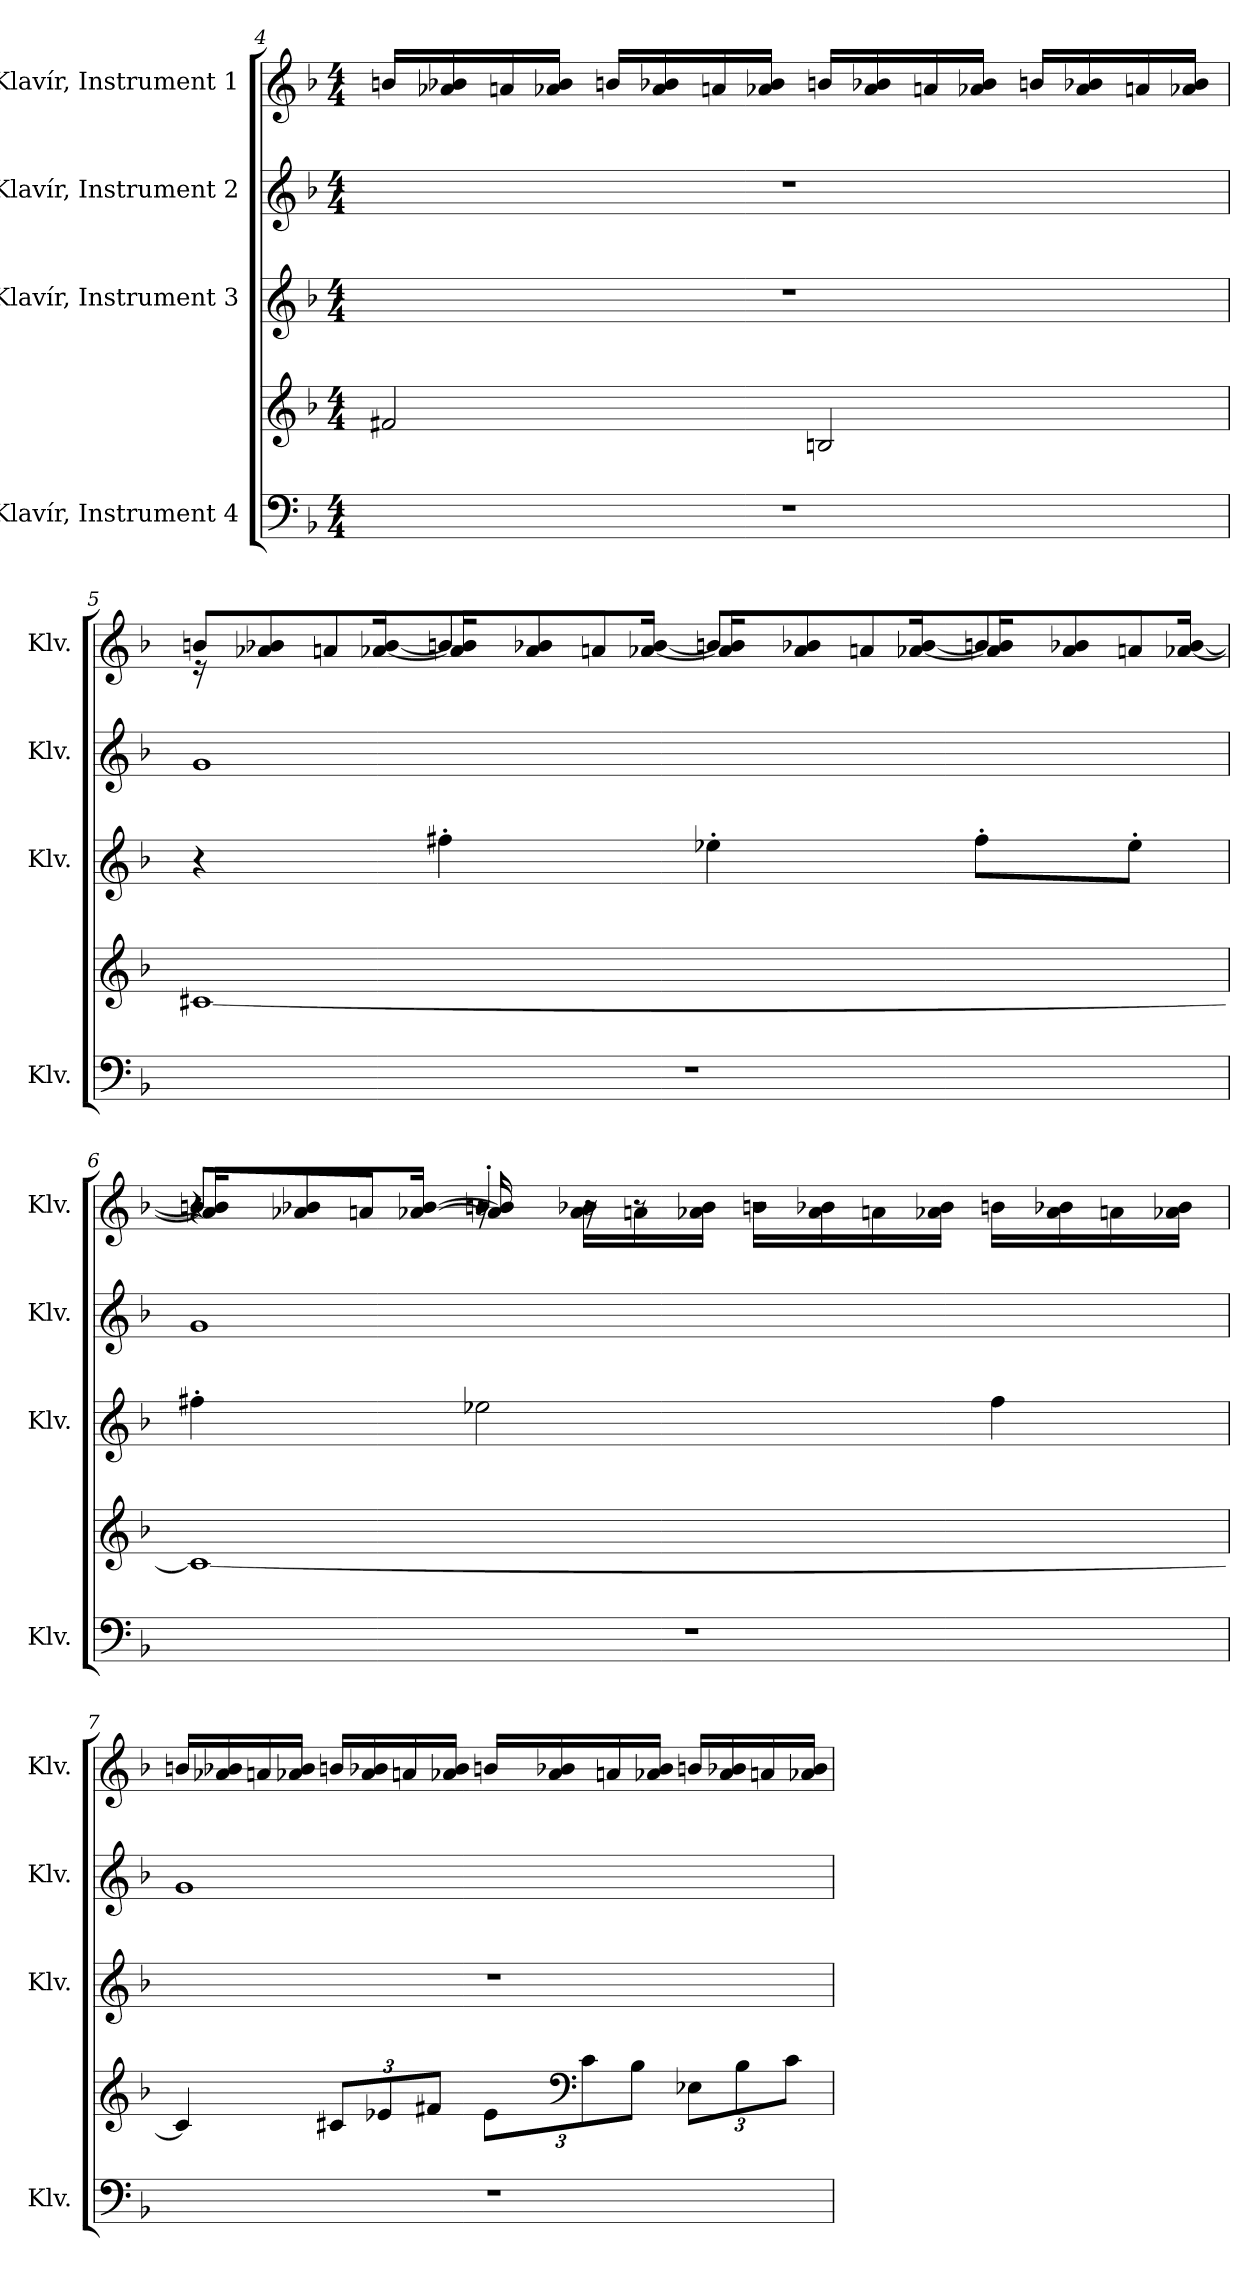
**kern	**kern	**kern	**kern	**kern
*part4	*part4	*part3	*part2	*part1
*staff5	*staff4	*staff3	*staff2	*staff1
*I"Klavír, Instrument  4	*	*I"Klavír, Instrument  3	*I"Klavír, Instrument  2	*I"Klavír, Instrument  1
*I'Klv.	*	*I'Klv.	*I'Klv.	*I'Klv.
!!LO:LB:g=z
*clefF4	*clefG2	*clefG2	*clefG2	*clefG2
*k[b-]	*k[b-]	*k[b-]	*k[b-]	*k[b-]
*M4/4	*M4/4	*M4/4	*M4/4	*M4/4
=4	=4	=4	=4	=4
1r	2f#X/	1r	1r	16bn/LL
.	.	.	.	16a-X/ 16b-X/
.	.	.	.	16an/
.	.	.	.	16a-X/ 16b-/JJ
.	.	.	.	16bn/LL
.	.	.	.	16a-/ 16b-X/
.	.	.	.	16an/
.	.	.	.	16a-X/ 16b-/JJ
.	2Bn/	.	.	16bn/LL
.	.	.	.	16a-/ 16b-X/
.	.	.	.	16an/
.	.	.	.	16a-X/ 16b-/JJ
.	.	.	.	16bn/LL
.	.	.	.	16a-/ 16b-X/
.	.	.	.	16an/
.	.	.	.	16a-X/ 16b-/JJ
!!LO:PB:g=z
=5	=5	=5	=5	=5
*	*	*	*	*^
1r	[1c#X	4r	1g	8bn/L	16r
.	.	.	.	.	8a-X/ 8b-X/L
.	.	.	.	8an/	.
.	.	.	.	.	[16a-X/ [16b-/Jk
.	.	4ff#X'\	.	8bn/	16a-/] 16b-/]KL
.	.	.	.	.	8a-/ 8b-X/
.	.	.	.	8an/J	.
.	.	.	.	.	[16a-X/ [16b-/Jk
.	.	4ee-X'\	.	8bn/L	16a-/] 16b-/]KL
.	.	.	.	.	8a-/ 8b-X/
.	.	.	.	8an/	.
.	.	.	.	.	[16a-X/ [16b-/Jk
.	.	8ff#'\L	.	8bn/	16a-/] 16b-/]KL
.	.	.	.	.	8a-/ 8b-X/
.	.	8ee-'\J	.	8an/J	.
.	.	.	.	.	[16a-X/ [16b-/Jk
!!LO:LB:g=z
=6	=6	=6	=6	=6	=6
*	*	*	*	*	*^
1r	1c#_	4ff#X'\	1g	8bn/L	4r	16a-/] 16b-/]KL
.	.	.	.	.	.	8a-X/ 8b-X/
.	.	.	.	8an/J	.	.
.	.	.	.	.	.	[16a-X/ [16b-/Jk
.	.	2ee-X\	.	4bn'/	16r	16a-/] 16b-/]
.	.	.	.	.	16a-\ 16b-X\LL	16r
.	.	.	.	.	16an\	8r
.	.	.	.	.	16a-X\ 16b-\JJ	.
.	.	.	.	2r	16bn\LL	2r
.	.	.	.	.	16a-\ 16b-X\	.
.	.	.	.	.	16an\	.
.	.	.	.	.	16a-X\ 16b-\JJ	.
.	.	4ff#\	.	.	16bn\LL	.
.	.	.	.	.	16a-\ 16b-X\	.
.	.	.	.	.	16an\	.
.	.	.	.	.	16a-X\ 16b-\JJ	.
*	*	*	*	*v	*v	*v
!!LO:PB:g=z
=7	=7	=7	=7	=7
1r	4c#/]	1r	1g	16bn/LL
.	.	.	.	16a-X/ 16b-X/
.	.	.	.	16an/
.	.	.	.	16a-X/ 16b-/JJ
*	*Xbrackettup	*	*	*
.	12c#X/L	.	.	16bn/LL
.	.	.	.	16a-/ 16b-X/
.	12e-X/	.	.	.
.	.	.	.	16an/
.	12f#X/J	.	.	.
.	.	.	.	16a-X/ 16b-/JJ
.	12e-\L	.	.	16bn/LL
.	.	.	.	16a-/ 16b-X/
*	*clefF4	*	*	*
.	12c#\	.	.	.
.	.	.	.	16an/
.	12B-\J	.	.	.
.	.	.	.	16a-X/ 16b-/JJ
.	12E-X\L	.	.	16bn/LL
.	.	.	.	16a-/ 16b-X/
.	12B-\	.	.	.
.	.	.	.	16an/
.	12c#\J	.	.	.
.	.	.	.	16a-X/ 16b-/JJ
=	=	=	=	=
*-	*-	*-	*-	*-
